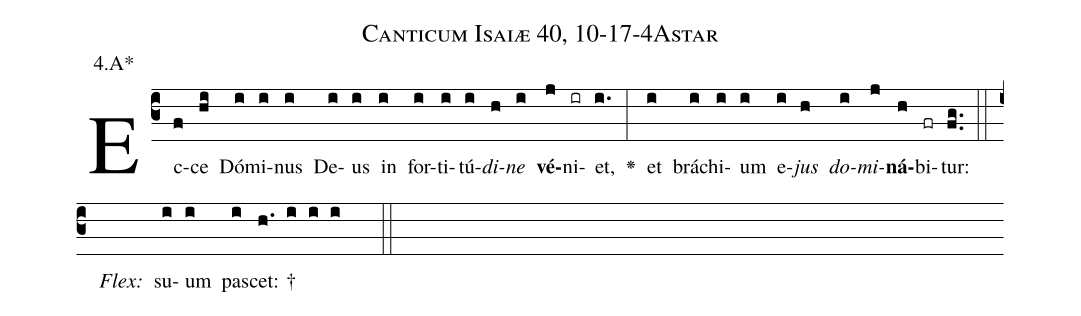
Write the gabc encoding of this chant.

name: Canticum Isaiæ 40, 10-17-4Astar;
annotation: 4.A*;
%%
(c3)Ec(f)ce(hi) Dó(i)mi(i)nus(i) De(i)us(i) in(i) for(i)ti(i)tú(i)<i>di</i>(h)<i>ne</i>(i) <b>vé</b>(j)ni(ir)et,(i.) <v>\greheightstar</v>(:) et(i) brá(i)chi(i)um(i) e(i)<i>jus</i>(h) <i>do</i>(i)<i>mi</i>(j)<b>ná</b>(h)bi(fr)tur:(fg..) (::)
<i>Flex:</i>()  su(i)um(i) pa(i)scet: †(h. i i i  ::)

%E(i) u(h) o(i) u(j) a(h) e.(fg..) (::)
